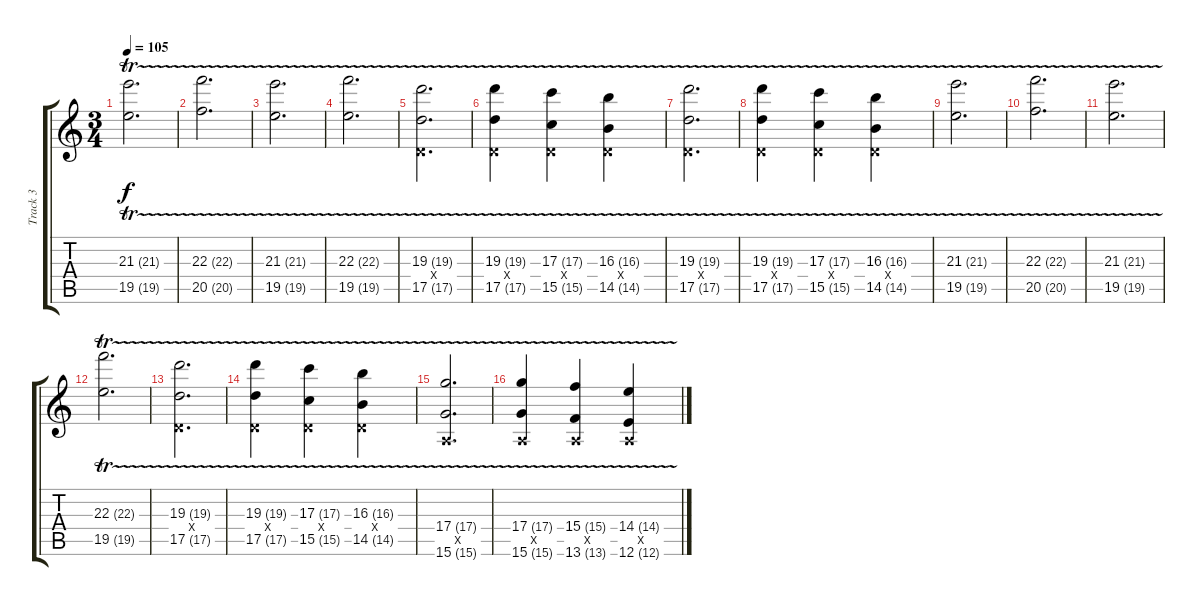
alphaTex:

\track ("Track 3" "Track 3") {instrument electricguitarjazz}
\staff {score tabs}
\tuning (E4 B3 G3 D3 A2 E2) {hide}
\ts (3 4)
\tempo 105
\clef g2
\ks c
(21.3{tr (21 16)} 19.5{tr (19 16)}).2{d dy f} |
(22.3{tr (22 16)} 20.5{tr (20 16)}).2{d} |
(21.3{tr (21 16)} 19.5{tr (19 16)}).2{d} |
(22.3{tr (22 16)} 19.5{tr (19 16)}).2{d} |
(19.3{tr (19 16)} 0.4{x} 17.5{tr (17 16)}).2{d} |
(19.3{tr (19 16)} 0.4{x} 17.5{tr (17 16)}).4 (17.3{tr (17 16)} 0.4{x} 15.5{tr (15 16)}).4 (16.3{tr (16 16)} 0.4{x} 14.5{tr (14 16)}).4 |
(19.3{tr (19 16)} 0.4{x} 17.5{tr (17 16)}).2{d} |
(19.3{tr (19 16)} 0.4{x} 17.5{tr (17 16)}).4 (17.3{tr (17 16)} 0.4{x} 15.5{tr (15 16)}).4 (16.3{tr (16 16)} 0.4{x} 14.5{tr (14 16)}).4 |
(21.3{tr (21 16)} 19.5{tr (19 16)}).2{d} |
(22.3{tr (22 16)} 20.5{tr (20 16)}).2{d} |
(21.3{tr (21 16)} 19.5{tr (19 16)}).2{d} |
(22.3{tr (22 16)} 19.5{tr (19 16)}).2{d} |
(19.3{tr (19 16)} 0.4{x} 17.5{tr (17 16)}).2{d} |
(19.3{tr (19 16)} 0.4{x} 17.5{tr (17 16)}).4 (17.3{tr (17 16)} 0.4{x} 15.5{tr (15 16)}).4 (16.3{tr (16 16)} 0.4{x} 14.5{tr (14 16)}).4 |
(17.4{tr (17 16)} 0.5{x} 15.6{tr (15 16)}).2{d} |
(17.4{tr (17 16)} 0.5{x} 15.6{tr (15 16)}).4 (15.4{tr (15 16)} 0.5{x} 13.6{tr (13 16)}).4 (14.4{tr (14 16)} 0.5{x} 12.6{tr (12 16)}).4
